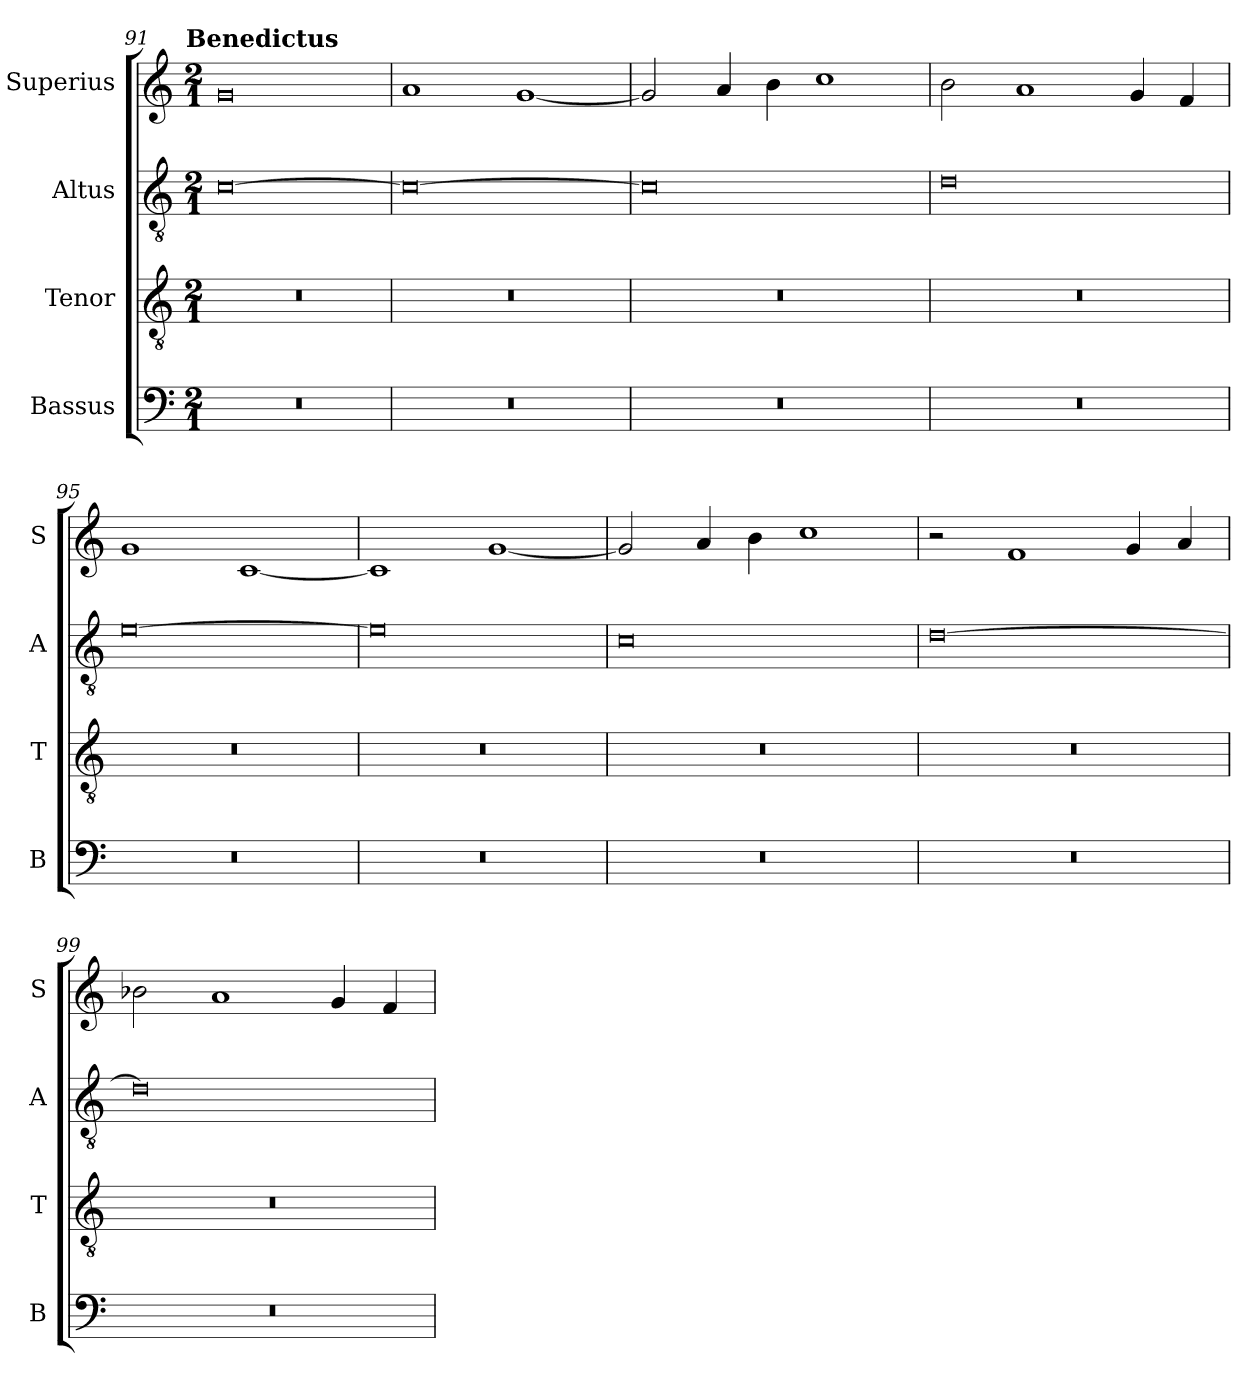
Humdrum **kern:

**kern	**kern	**kern	**kern
*part4	*part3	*part2	*part1
*staff4	*staff3	*staff2	*staff1
*I"Bassus	*I"Tenor	*I"Altus	*I"Superius
*I'B	*I'T	*I'A	*I'S
!!LO:LB:g=z
*clefF4	*clefGv2	*clefGv2	*clefG2
*k[]	*k[]	*k[]	*k[]
!!LO:TX:omd:t=Benedictus
*M2/1	*M2/1	*M2/1	*M2/1
=91	=91	=91	=91
0r	0r	[0c	0g
=92	=92	=92	=92
0r	0r	0c_	1a
.	.	.	[1g
=93	=93	=93	=93
0r	0r	0c]	2g/]
.	.	.	4a/
.	.	.	4b\
.	.	.	1cc
=94	=94	=94	=94
0r	0r	0d	2b\
.	.	.	1a
.	.	.	4g/
.	.	.	4f/
=95	=95	=95	=95
0r	0r	[0e	1g
.	.	.	[1c
=96	=96	=96	=96
0r	0r	0e]	1c]
.	.	.	[1g
=97	=97	=97	=97
0r	0r	0c	2g/]
.	.	.	4a/
.	.	.	4b\
.	.	.	1cc
=98	=98	=98	=98
0r	0r	[0d	2r
.	.	.	1f
.	.	.	4g/
.	.	.	4a/
=99	=99	=99	=99
0r	0r	0d]	2b-X\
.	.	.	1a
.	.	.	4g/
.	.	.	4f/
=	=	=	=
*-	*-	*-	*-
